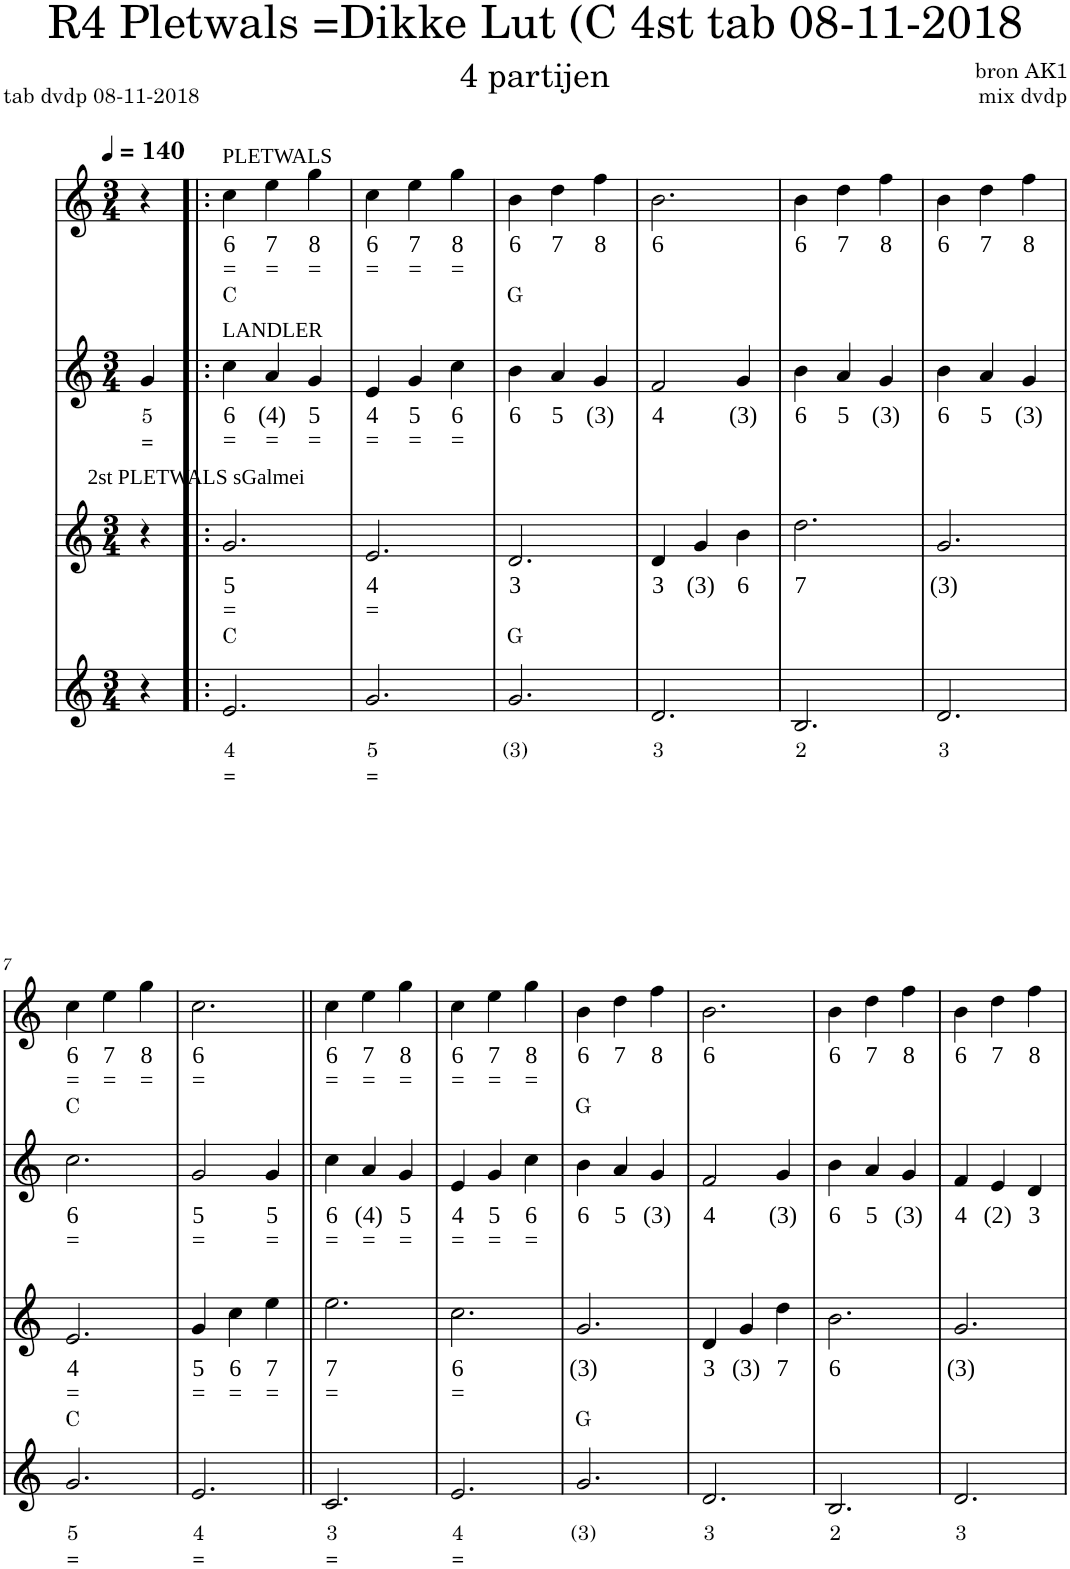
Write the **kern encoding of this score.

**kern	**text	**text	**kern	**text	**text	**text	**kern	**text	**text	**kern	**text	**text	**text
*part4	*part4	*part4	*part3	*part3	*part3	*part3	*part2	*part2	*part2	*part1	*part1	*part1	*part1
*staff4	*staff4	*staff4	*staff3	*staff3	*staff3	*staff3	*staff2	*staff2	*staff2	*staff1	*staff1	*staff1	*staff1
*I"Viool	*	*	*I"Viool	*	*	*	*I"Viool	*	*	*I"Piano	*	*	*
*clefG2	*	*	*clefG2	*	*	*	*clefG2	*	*	*clefG2	*	*	*
*k[]	*	*	*k[]	*	*	*	*k[]	*	*	*k[]	*	*	*
*M3/4	*	*	*M3/4	*	*	*	*M3/4	*	*	*M3/4	*	*	*
*MM140	*	*	*MM140	*	*	*	*MM140	*	*	*MM140	*	*	*
=	=	=	=	=	=	=	=	=	=	=	=	=	=
!	!	!	!	!	!	!	!	!LO:LY:b	!LO:LY:b	!	!	!	!
4r	.	.	4r	.	.	.	4g/	5	=	4r	.	.	.
=1!|:	=1!|:	=1!|:	=1!|:	=1!|:	=1!|:	=1!|:	=1!|:	=1!|:	=1!|:	=1!|:	=1!|:	=1!|:	=1!|:
!	!	!	!	!	!	!	!	!	!	!LO:TX:a:t=PLETWALS	!	!	!
!	!	!	!	!	!	!	!LO:TX:a:t=LANDLER	!	!	!	!	!	!
!	!	!	!LO:TX:a:t=2st PLETWALS sGalmei	!	!	!	!	!	!	!	!	!	!
!	!LO:LY:b	!LO:LY:b	!	!LO:LY:b	!LO:LY:b	!LO:LY:b	!	!LO:LY:b	!LO:LY:b	!	!LO:LY:b	!LO:LY:b	!LO:LY:b
2.e/	4	=	2.g/	5	=	C	4cc\	6	=	4cc\	6	=	C
!	!	!	!	!	!	!	!	!LO:LY:b	!LO:LY:b	!	!LO:LY:b	!LO:LY:b	!
.	.	.	.	.	.	.	4a/	(4)	=	4ee\	7	=	.
!	!	!	!	!	!	!	!	!LO:LY:b	!LO:LY:b	!	!LO:LY:b	!LO:LY:b	!
.	.	.	.	.	.	.	4g/	5	=	4gg\	8	=	.
=2	=2	=2	=2	=2	=2	=2	=2	=2	=2	=2	=2	=2	=2
!	!LO:LY:b	!LO:LY:b	!	!LO:LY:b	!LO:LY:b	!	!	!LO:LY:b	!LO:LY:b	!	!LO:LY:b	!LO:LY:b	!
2.g/	5	=	2.e/	4	=	.	4e/	4	=	4cc\	6	=	.
!	!	!	!	!	!	!	!	!LO:LY:b	!LO:LY:b	!	!LO:LY:b	!LO:LY:b	!
.	.	.	.	.	.	.	4g/	5	=	4ee\	7	=	.
!	!	!	!	!	!	!	!	!LO:LY:b	!LO:LY:b	!	!LO:LY:b	!LO:LY:b	!
.	.	.	.	.	.	.	4cc\	6	=	4gg\	8	=	.
=3	=3	=3	=3	=3	=3	=3	=3	=3	=3	=3	=3	=3	=3
!	!LO:LY:b	!	!	!LO:LY:b	!	!LO:LY:b	!	!LO:LY:b	!	!	!LO:LY:b	!	!LO:LY:b
2.g/	(3)	.	2.d/	3	.	G	4b\	6	.	4b\	6	.	G
!	!	!	!	!	!	!	!	!LO:LY:b	!	!	!LO:LY:b	!	!
.	.	.	.	.	.	.	4a/	5	.	4dd\	7	.	.
!	!	!	!	!	!	!	!	!LO:LY:b	!	!	!LO:LY:b	!	!
.	.	.	.	.	.	.	4g/	(3)	.	4ff\	8	.	.
=4	=4	=4	=4	=4	=4	=4	=4	=4	=4	=4	=4	=4	=4
!	!LO:LY:b	!	!	!LO:LY:b	!	!	!	!LO:LY:b	!	!	!LO:LY:b	!	!
2.d/	3	.	4d/	3	.	.	2f/	4	.	2.b\	6	.	.
!	!	!	!	!LO:LY:b	!	!	!	!	!	!	!	!	!
.	.	.	4g/	(3)	.	.	.	.	.	.	.	.	.
!	!	!	!	!LO:LY:b	!	!	!	!LO:LY:b	!	!	!	!	!
.	.	.	4b\	6	.	.	4g/	(3)	.	.	.	.	.
=5	=5	=5	=5	=5	=5	=5	=5	=5	=5	=5	=5	=5	=5
!	!LO:LY:b	!	!	!LO:LY:b	!	!	!	!LO:LY:b	!	!	!LO:LY:b	!	!
2.B/	2	.	2.dd\	7	.	.	4b\	6	.	4b\	6	.	.
!	!	!	!	!	!	!	!	!LO:LY:b	!	!	!LO:LY:b	!	!
.	.	.	.	.	.	.	4a/	5	.	4dd\	7	.	.
!	!	!	!	!	!	!	!	!LO:LY:b	!	!	!LO:LY:b	!	!
.	.	.	.	.	.	.	4g/	(3)	.	4ff\	8	.	.
=6	=6	=6	=6	=6	=6	=6	=6	=6	=6	=6	=6	=6	=6
!	!LO:LY:b	!	!	!LO:LY:b	!	!	!	!LO:LY:b	!	!	!LO:LY:b	!	!
2.d/	3	.	2.g/	(3)	.	.	4b\	6	.	4b\	6	.	.
!	!	!	!	!	!	!	!	!LO:LY:b	!	!	!LO:LY:b	!	!
.	.	.	.	.	.	.	4a/	5	.	4dd\	7	.	.
!	!	!	!	!	!	!	!	!LO:LY:b	!	!	!LO:LY:b	!	!
.	.	.	.	.	.	.	4g/	(3)	.	4ff\	8	.	.
!!LO:LB:g=z
=7	=7	=7	=7	=7	=7	=7	=7	=7	=7	=7	=7	=7	=7
!	!LO:LY:b	!LO:LY:b	!	!LO:LY:b	!LO:LY:b	!LO:LY:b	!	!LO:LY:b	!LO:LY:b	!	!LO:LY:b	!LO:LY:b	!LO:LY:b
2.g/	5	=	2.e/	4	=	C	2.cc\	6	=	4cc\	6	=	C
!	!	!	!	!	!	!	!	!	!	!	!LO:LY:b	!LO:LY:b	!
.	.	.	.	.	.	.	.	.	.	4ee\	7	=	.
!	!	!	!	!	!	!	!	!	!	!	!LO:LY:b	!LO:LY:b	!
.	.	.	.	.	.	.	.	.	.	4gg\	8	=	.
=8	=8	=8	=8	=8	=8	=8	=8	=8	=8	=8	=8	=8	=8
!	!LO:LY:b	!LO:LY:b	!	!LO:LY:b	!LO:LY:b	!	!	!LO:LY:b	!LO:LY:b	!	!LO:LY:b	!LO:LY:b	!
2.e/	4	=	4g/	5	=	.	2g/	5	=	2.cc\	6	=	.
!	!	!	!	!LO:LY:b	!LO:LY:b	!	!	!	!	!	!	!	!
.	.	.	4cc\	6	=	.	.	.	.	.	.	.	.
!	!	!	!	!LO:LY:b	!LO:LY:b	!	!	!LO:LY:b	!LO:LY:b	!	!	!	!
.	.	.	4ee\	7	=	.	4g/	5	=	.	.	.	.
=9||	=9||	=9||	=9||	=9||	=9||	=9||	=9||	=9||	=9||	=9||	=9||	=9||	=9||
!	!LO:LY:b	!LO:LY:b	!	!LO:LY:b	!LO:LY:b	!	!	!LO:LY:b	!LO:LY:b	!	!LO:LY:b	!LO:LY:b	!
2.c/	3	=	2.ee\	7	=	.	4cc\	6	=	4cc\	6	=	.
!	!	!	!	!	!	!	!	!LO:LY:b	!LO:LY:b	!	!LO:LY:b	!LO:LY:b	!
.	.	.	.	.	.	.	4a/	(4)	=	4ee\	7	=	.
!	!	!	!	!	!	!	!	!LO:LY:b	!LO:LY:b	!	!LO:LY:b	!LO:LY:b	!
.	.	.	.	.	.	.	4g/	5	=	4gg\	8	=	.
=10	=10	=10	=10	=10	=10	=10	=10	=10	=10	=10	=10	=10	=10
!	!LO:LY:b	!LO:LY:b	!	!LO:LY:b	!LO:LY:b	!	!	!LO:LY:b	!LO:LY:b	!	!LO:LY:b	!LO:LY:b	!
2.e/	4	=	2.cc\	6	=	.	4e/	4	=	4cc\	6	=	.
!	!	!	!	!	!	!	!	!LO:LY:b	!LO:LY:b	!	!LO:LY:b	!LO:LY:b	!
.	.	.	.	.	.	.	4g/	5	=	4ee\	7	=	.
!	!	!	!	!	!	!	!	!LO:LY:b	!LO:LY:b	!	!LO:LY:b	!LO:LY:b	!
.	.	.	.	.	.	.	4cc\	6	=	4gg\	8	=	.
=11	=11	=11	=11	=11	=11	=11	=11	=11	=11	=11	=11	=11	=11
!	!LO:LY:b	!	!	!LO:LY:b	!	!LO:LY:b	!	!LO:LY:b	!	!	!LO:LY:b	!	!LO:LY:b
2.g/	(3)	.	2.g/	(3)	.	G	4b\	6	.	4b\	6	.	G
!	!	!	!	!	!	!	!	!LO:LY:b	!	!	!LO:LY:b	!	!
.	.	.	.	.	.	.	4a/	5	.	4dd\	7	.	.
!	!	!	!	!	!	!	!	!LO:LY:b	!	!	!LO:LY:b	!	!
.	.	.	.	.	.	.	4g/	(3)	.	4ff\	8	.	.
=12	=12	=12	=12	=12	=12	=12	=12	=12	=12	=12	=12	=12	=12
!	!LO:LY:b	!	!	!LO:LY:b	!	!	!	!LO:LY:b	!	!	!LO:LY:b	!	!
2.d/	3	.	4d/	3	.	.	2f/	4	.	2.b\	6	.	.
!	!	!	!	!LO:LY:b	!	!	!	!	!	!	!	!	!
.	.	.	4g/	(3)	.	.	.	.	.	.	.	.	.
!	!	!	!	!LO:LY:b	!	!	!	!LO:LY:b	!	!	!	!	!
.	.	.	4dd\	7	.	.	4g/	(3)	.	.	.	.	.
=13	=13	=13	=13	=13	=13	=13	=13	=13	=13	=13	=13	=13	=13
!	!LO:LY:b	!	!	!LO:LY:b	!	!	!	!LO:LY:b	!	!	!LO:LY:b	!	!
2.B/	2	.	2.b\	6	.	.	4b\	6	.	4b\	6	.	.
!	!	!	!	!	!	!	!	!LO:LY:b	!	!	!LO:LY:b	!	!
.	.	.	.	.	.	.	4a/	5	.	4dd\	7	.	.
!	!	!	!	!	!	!	!	!LO:LY:b	!	!	!LO:LY:b	!	!
.	.	.	.	.	.	.	4g/	(3)	.	4ff\	8	.	.
=14	=14	=14	=14	=14	=14	=14	=14	=14	=14	=14	=14	=14	=14
!	!LO:LY:b	!	!	!LO:LY:b	!	!	!	!LO:LY:b	!	!	!LO:LY:b	!	!
2.d/	3	.	2.g/	(3)	.	.	4f/	4	.	4b\	6	.	.
!	!	!	!	!	!	!	!	!LO:LY:b	!	!	!LO:LY:b	!	!
.	.	.	.	.	.	.	4e/	(2)	.	4dd\	7	.	.
!	!	!	!	!	!	!	!	!LO:LY:b	!	!	!LO:LY:b	!	!
.	.	.	.	.	.	.	4d/	3	.	4ff\	8	.	.
=	=	=	=	=	=	=	=	=	=	=	=	=	=
*-	*-	*-	*-	*-	*-	*-	*-	*-	*-	*-	*-	*-	*-
